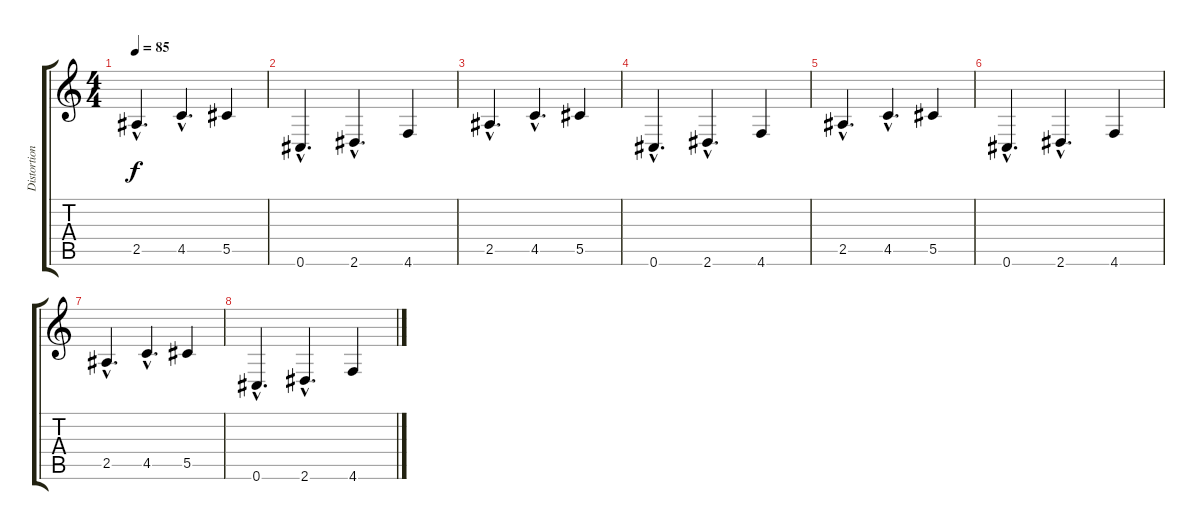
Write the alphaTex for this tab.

\track ("Distortion" "Distortion") {instrument distortionguitar}
\staff {score tabs}
\tuning (Db4 Db4 Ab3 Db3 Ab2 Db2) {hide}
\ts (4 4)
\tempo 85
\clef g2
\ks c
2.5{hac}.4{d dy f} 4.5{hac}.4{d} 5.5.4 |
0.6{hac}.4{d} 2.6{hac}.4{d} 4.6.4 |
2.5{hac}.4{d} 4.5{hac}.4{d} 5.5.4 |
0.6{hac}.4{d} 2.6{hac}.4{d} 4.6.4 |
2.5{hac}.4{d} 4.5{hac}.4{d} 5.5.4 |
0.6{hac}.4{d} 2.6{hac}.4{d} 4.6.4 |
2.5{hac}.4{d} 4.5{hac}.4{d} 5.5.4 |
0.6{hac}.4{d} 2.6{hac}.4{d} 4.6.4
